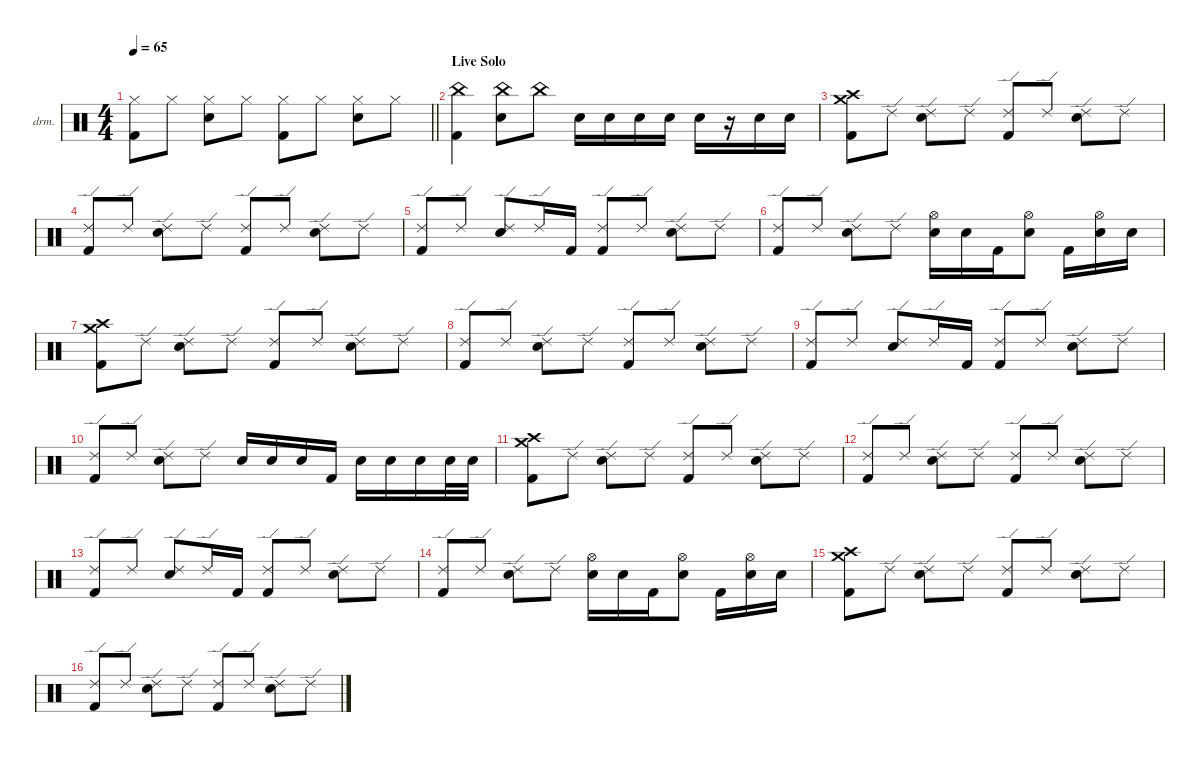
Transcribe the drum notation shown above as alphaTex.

\defaultSystemsLayout 4
\hideDynamics
\bracketExtendMode nobrackets
\firstSystemTrackNameOrientation horizontal
\otherSystemsTrackNameOrientation horizontal
\track ("Drums" "drm.") {instrument percussion}
\staff {score}
\articulation defaults
\ts (4 4)
\beaming (8 2 2 2 2)
\tempo 65
\clef neutral
\barLineRight lightlight
\ks c
("Hi-Hat (closed)" "Kick (hit) 2").8{dy f} "Hi-Hat (closed)".8 ("Hi-Hat (closed)" "Snare (hit) 2").8 "Hi-Hat (closed)".8 ("Hi-Hat (closed)" "Kick (hit) 2").8 "Hi-Hat (closed)".8 ("Hi-Hat (closed)" "Snare (hit) 2").8 "Hi-Hat (closed)".8 |
\section ("" "Live Solo")
("China (hit)" "Kick (hit) 2").4 ("China (hit)" "Snare (hit) 2").8 "China (hit)".8 "Snare (hit) 2".16 "Snare (hit) 2".16 "Snare (hit) 2".16 "Snare (hit) 2".16 "Snare (hit) 2".16 r.16 "Snare (hit) 2".16 "Snare (hit) 2".16 |
("Crash medium (hit)" "Crash high (hit)" "Kick (hit) 2").8 "Ride (edge) 2".8 ("Ride (edge) 2" "Snare (hit) 2").8 "Ride (edge) 2".8 ("Ride (edge) 2" "Kick (hit) 2").8 "Ride (edge) 2".8 ("Ride (edge) 2" "Snare (hit) 2").8 "Ride (edge) 2".8 |
("Ride (edge) 2" "Kick (hit) 2").8 "Ride (edge) 2".8 ("Ride (edge) 2" "Snare (hit) 2").8 "Ride (edge) 2".8 ("Ride (edge) 2" "Kick (hit) 2").8 "Ride (edge) 2".8 ("Ride (edge) 2" "Snare (hit) 2").8 "Ride (edge) 2".8 |
("Ride (edge) 2" "Kick (hit) 2").8 "Ride (edge) 2".8 ("Ride (edge) 2" "Snare (hit) 2").8 "Ride (edge) 2".16 "Kick (hit) 2".16 ("Ride (edge) 2" "Kick (hit) 2").8 "Ride (edge) 2".8 ("Ride (edge) 2" "Snare (hit) 2").8 "Ride (edge) 2".8 |
("Ride (edge) 2" "Kick (hit) 2").8 "Ride (edge) 2".8 ("Ride (edge) 2" "Snare (hit) 2").8 "Ride (edge) 2".8 ("Hi-Hat (open)" "Snare (hit) 2").16 "Snare (hit) 2".16 "Kick (hit) 2".16 ("Hi-Hat (open)" "Snare (hit) 2").8 "Kick (hit) 2".16 ("Hi-Hat (open)" "Snare (hit) 2").16 "Snare (hit) 2".16 |
("Crash medium (hit)" "Crash high (hit)" "Kick (hit) 2").8 "Ride (edge) 2".8 ("Ride (edge) 2" "Snare (hit) 2").8 "Ride (edge) 2".8 ("Ride (edge) 2" "Kick (hit) 2").8 "Ride (edge) 2".8 ("Ride (edge) 2" "Snare (hit) 2").8 "Ride (edge) 2".8 |
("Ride (edge) 2" "Kick (hit) 2").8 "Ride (edge) 2".8 ("Ride (edge) 2" "Snare (hit) 2").8 "Ride (edge) 2".8 ("Ride (edge) 2" "Kick (hit) 2").8 "Ride (edge) 2".8 ("Ride (edge) 2" "Snare (hit) 2").8 "Ride (edge) 2".8 |
("Ride (edge) 2" "Kick (hit) 2").8 "Ride (edge) 2".8 ("Ride (edge) 2" "Snare (hit) 2").8 "Ride (edge) 2".16 "Kick (hit) 2".16 ("Ride (edge) 2" "Kick (hit) 2").8 "Ride (edge) 2".8 ("Ride (edge) 2" "Snare (hit) 2").8 "Ride (edge) 2".8 |
("Ride (edge) 2" "Kick (hit) 2").8 "Ride (edge) 2".8 ("Ride (edge) 2" "Snare (hit) 2").8 "Ride (edge) 2".8 "Snare (hit) 2".16 "Snare (hit) 2".16 "Snare (hit) 2".16 "Kick (hit) 2".16 "Snare (hit) 2".16 "Snare (hit) 2".16 "Snare (hit) 2".16 "Snare (hit) 2".32 "Snare (hit) 2".32 |
("Crash medium (hit)" "Crash high (hit)" "Kick (hit) 2").8 "Ride (edge) 2".8 ("Ride (edge) 2" "Snare (hit) 2").8 "Ride (edge) 2".8 ("Ride (edge) 2" "Kick (hit) 2").8 "Ride (edge) 2".8 ("Ride (edge) 2" "Snare (hit) 2").8 "Ride (edge) 2".8 |
("Ride (edge) 2" "Kick (hit) 2").8 "Ride (edge) 2".8 ("Ride (edge) 2" "Snare (hit) 2").8 "Ride (edge) 2".8 ("Ride (edge) 2" "Kick (hit) 2").8 "Ride (edge) 2".8 ("Ride (edge) 2" "Snare (hit) 2").8 "Ride (edge) 2".8 |
("Ride (edge) 2" "Kick (hit) 2").8 "Ride (edge) 2".8 ("Ride (edge) 2" "Snare (hit) 2").8 "Ride (edge) 2".16 "Kick (hit) 2".16 ("Ride (edge) 2" "Kick (hit) 2").8 "Ride (edge) 2".8 ("Ride (edge) 2" "Snare (hit) 2").8 "Ride (edge) 2".8 |
("Ride (edge) 2" "Kick (hit) 2").8 "Ride (edge) 2".8 ("Ride (edge) 2" "Snare (hit) 2").8 "Ride (edge) 2".8 ("Hi-Hat (open)" "Snare (hit) 2").16 "Snare (hit) 2".16 "Kick (hit) 2".16 ("Hi-Hat (open)" "Snare (hit) 2").8 "Kick (hit) 2".16 ("Hi-Hat (open)" "Snare (hit) 2").16 "Snare (hit) 2".16 |
("Crash medium (hit)" "Crash high (hit)" "Kick (hit) 2").8 "Ride (edge) 2".8 ("Ride (edge) 2" "Snare (hit) 2").8 "Ride (edge) 2".8 ("Ride (edge) 2" "Kick (hit) 2").8 "Ride (edge) 2".8 ("Ride (edge) 2" "Snare (hit) 2").8 "Ride (edge) 2".8 |
("Ride (edge) 2" "Kick (hit) 2").8 "Ride (edge) 2".8 ("Ride (edge) 2" "Snare (hit) 2").8 "Ride (edge) 2".8 ("Ride (edge) 2" "Kick (hit) 2").8 "Ride (edge) 2".8 ("Ride (edge) 2" "Snare (hit) 2").8 "Ride (edge) 2".8
